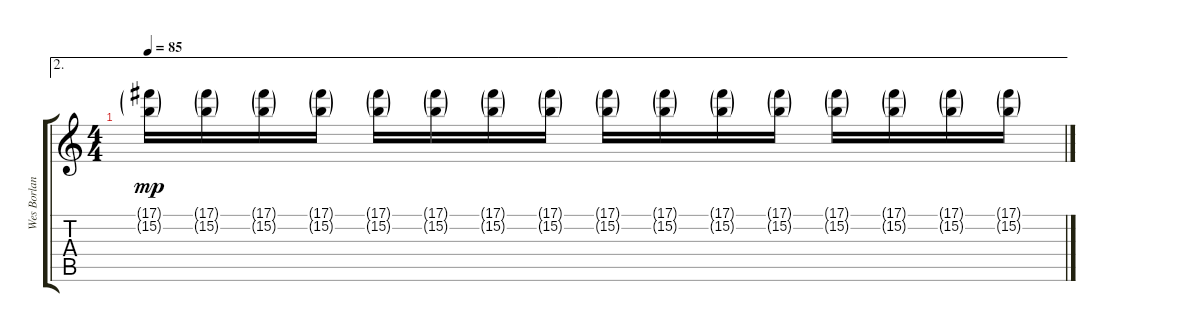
\track ("Wes Borland" "Wes Borlan") {instrument distortionguitar}
\staff {score tabs}
\tuning (Db4 Ab3 E3 B2 Gb2 B1) {hide}
\ae 2
\ts (4 4)
\tempo 85
\clef g2
\ks c
(17.1{g} 15.2{g}).16{dy mp} (17.1{g} 15.2{g}).16 (17.1{g} 15.2{g}).16 (17.1{g} 15.2{g}).16 (17.1{g} 15.2{g}).16 (17.1{g} 15.2{g}).16 (17.1{g} 15.2{g}).16 (17.1{g} 15.2{g}).16 (17.1{g} 15.2{g}).16 (17.1{g} 15.2{g}).16 (17.1{g} 15.2{g}).16 (17.1{g} 15.2{g}).16 (17.1{g} 15.2{g}).16 (17.1{g} 15.2{g}).16 (17.1{g} 15.2{g}).16 (17.1{g} 15.2{g}).16{txt ""}
